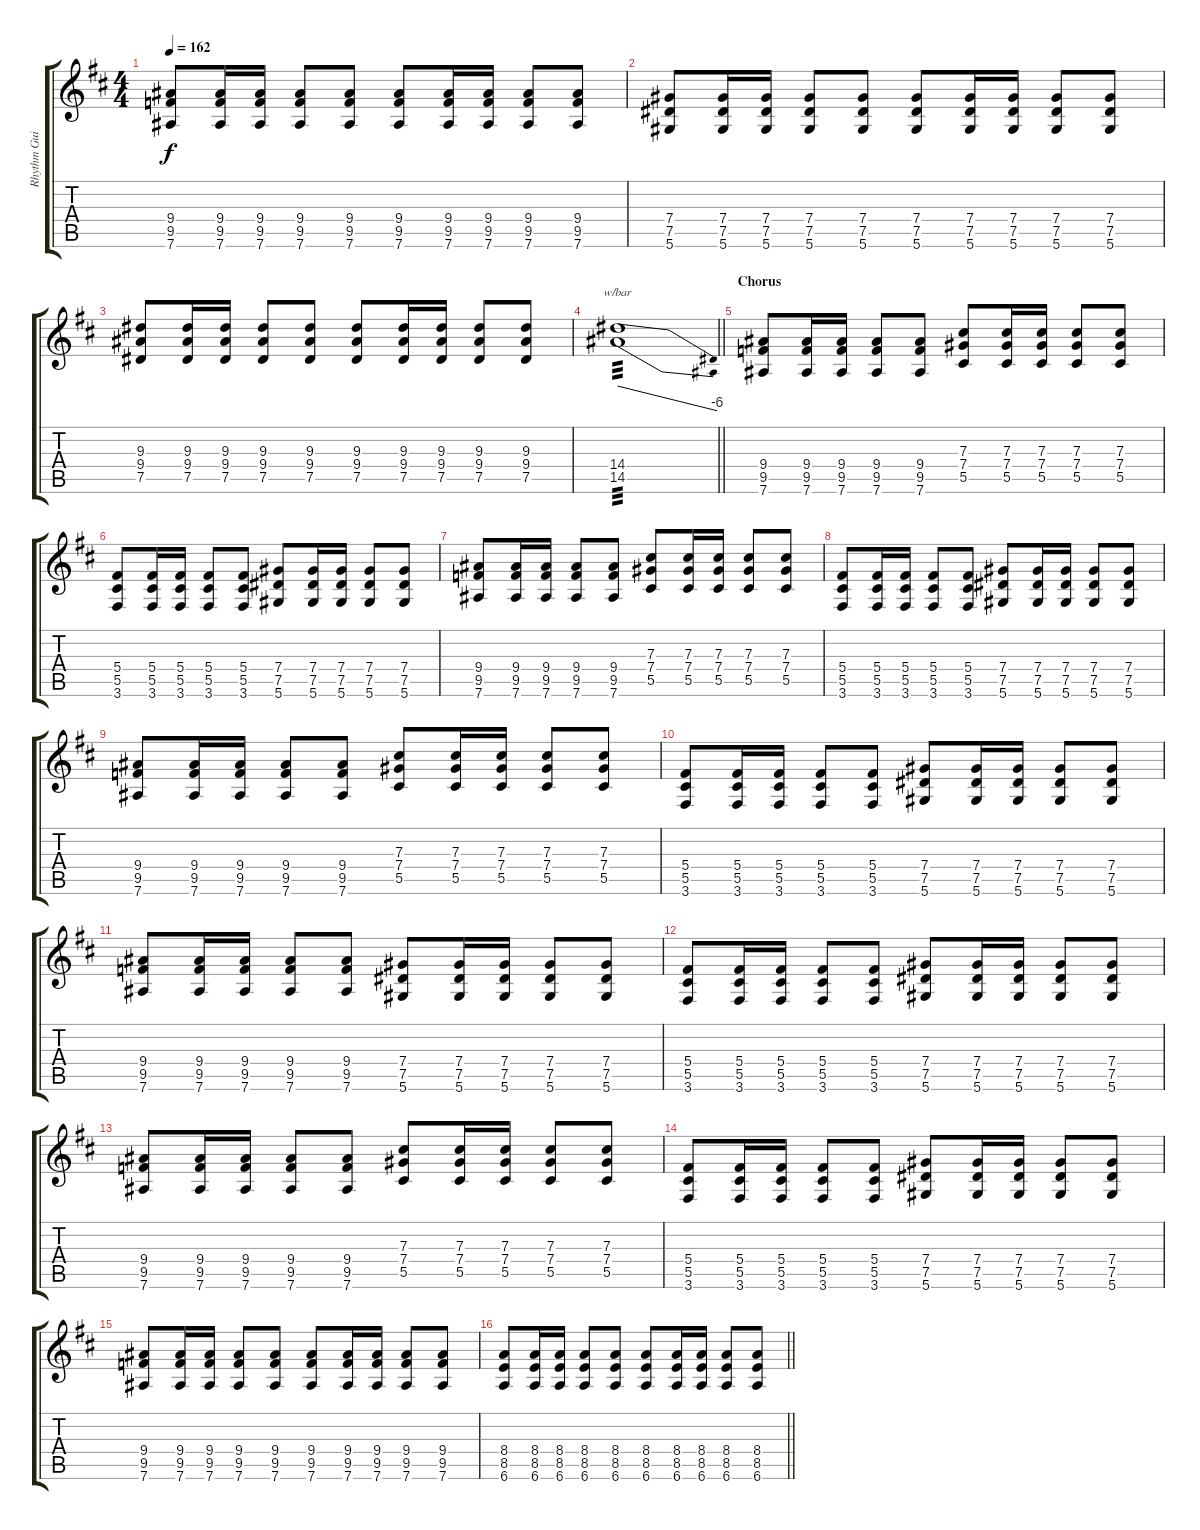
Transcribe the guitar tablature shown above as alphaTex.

\track ("Rhythm Guitar" "Rhythm Gui") {instrument distortionguitar}
\staff {score tabs}
\tuning (Eb4 Bb3 Gb3 Db3 Ab2 Eb2) {hide}
\ts (4 4)
\tempo 162
\clef g2
\ks d
(9.4 9.5 7.6).8{dy f} (9.4 9.5 7.6).16 (9.4 9.5 7.6).16 (9.4 9.5 7.6).8 (9.4 9.5 7.6).8 (9.4 9.5 7.6).8 (9.4 9.5 7.6).16 (9.4 9.5 7.6).16 (9.4 9.5 7.6).8 (9.4 9.5 7.6).8 |
(7.4 7.5 5.6).8 (7.4 7.5 5.6).16 (7.4 7.5 5.6).16 (7.4 7.5 5.6).8 (7.4 7.5 5.6).8 (7.4 7.5 5.6).8 (7.4 7.5 5.6).16 (7.4 7.5 5.6).16 (7.4 7.5 5.6).8 (7.4 7.5 5.6).8 |
(9.3 9.4 7.5).8 (9.3 9.4 7.5).16 (9.3 9.4 7.5).16 (9.3 9.4 7.5).8 (9.3 9.4 7.5).8 (9.3 9.4 7.5).8 (9.3 9.4 7.5).16 (9.3 9.4 7.5).16 (9.3 9.4 7.5).8 (9.3 9.4 7.5).8 |
\barLineRight lightlight
(14.4 14.5).1{tbe (dive default 0 0 60 -24) tp 3} |
\section ("" "Chorus")
(9.4 9.5 7.6).8 (9.4 9.5 7.6).16 (9.4 9.5 7.6).16 (9.4 9.5 7.6).8 (9.4 9.5 7.6).8 (7.3 7.4 5.5).8 (7.3 7.4 5.5).16 (7.3 7.4 5.5).16 (7.3 7.4 5.5).8 (7.3 7.4 5.5).8 |
(5.4 5.5 3.6).8 (5.4 5.5 3.6).16 (5.4 5.5 3.6).16 (5.4 5.5 3.6).8 (5.4 5.5 3.6).8 (7.4 7.5 5.6).8 (7.4 7.5 5.6).16 (7.4 7.5 5.6).16 (7.4 7.5 5.6).8 (7.4 7.5 5.6).8 |
(9.4 9.5 7.6).8 (9.4 9.5 7.6).16 (9.4 9.5 7.6).16 (9.4 9.5 7.6).8 (9.4 9.5 7.6).8 (7.3 7.4 5.5).8 (7.3 7.4 5.5).16 (7.3 7.4 5.5).16 (7.3 7.4 5.5).8 (7.3 7.4 5.5).8 |
(5.4 5.5 3.6).8 (5.4 5.5 3.6).16 (5.4 5.5 3.6).16 (5.4 5.5 3.6).8 (5.4 5.5 3.6).8 (7.4 7.5 5.6).8 (7.4 7.5 5.6).16 (7.4 7.5 5.6).16 (7.4 7.5 5.6).8 (7.4 7.5 5.6).8 |
(9.4 9.5 7.6).8 (9.4 9.5 7.6).16 (9.4 9.5 7.6).16 (9.4 9.5 7.6).8 (9.4 9.5 7.6).8 (7.3 7.4 5.5).8 (7.3 7.4 5.5).16 (7.3 7.4 5.5).16 (7.3 7.4 5.5).8 (7.3 7.4 5.5).8 |
(5.4 5.5 3.6).8 (5.4 5.5 3.6).16 (5.4 5.5 3.6).16 (5.4 5.5 3.6).8 (5.4 5.5 3.6).8 (7.4 7.5 5.6).8 (7.4 7.5 5.6).16 (7.4 7.5 5.6).16 (7.4 7.5 5.6).8 (7.4 7.5 5.6).8 |
(9.4 9.5 7.6).8 (9.4 9.5 7.6).16 (9.4 9.5 7.6).16 (9.4 9.5 7.6).8 (9.4 9.5 7.6).8 (7.4 7.5 5.6).8 (7.4 7.5 5.6).16 (7.4 7.5 5.6).16 (7.4 7.5 5.6).8 (7.4 7.5 5.6).8 |
(5.4 5.5 3.6).8 (5.4 5.5 3.6).16 (5.4 5.5 3.6).16 (5.4 5.5 3.6).8 (5.4 5.5 3.6).8 (7.4 7.5 5.6).8 (7.4 7.5 5.6).16 (7.4 7.5 5.6).16 (7.4 7.5 5.6).8 (7.4 7.5 5.6).8 |
(9.4 9.5 7.6).8 (9.4 9.5 7.6).16 (9.4 9.5 7.6).16 (9.4 9.5 7.6).8 (9.4 9.5 7.6).8 (7.3 7.4 5.5).8 (7.3 7.4 5.5).16 (7.3 7.4 5.5).16 (7.3 7.4 5.5).8 (7.3 7.4 5.5).8 |
(5.4 5.5 3.6).8 (5.4 5.5 3.6).16 (5.4 5.5 3.6).16 (5.4 5.5 3.6).8 (5.4 5.5 3.6).8 (7.4 7.5 5.6).8 (7.4 7.5 5.6).16 (7.4 7.5 5.6).16 (7.4 7.5 5.6).8 (7.4 7.5 5.6).8 |
(9.4 9.5 7.6).8 (9.4 9.5 7.6).16 (9.4 9.5 7.6).16 (9.4 9.5 7.6).8 (9.4 9.5 7.6).8 (9.4 9.5 7.6).8 (9.4 9.5 7.6).16 (9.4 9.5 7.6).16 (9.4 9.5 7.6).8 (9.4 9.5 7.6).8 |
\barLineRight lightlight
(8.4 8.5 6.6).8 (8.4 8.5 6.6).16 (8.4 8.5 6.6).16 (8.4 8.5 6.6).8 (8.4 8.5 6.6).8 (8.4 8.5 6.6).8 (8.4 8.5 6.6).16 (8.4 8.5 6.6).16 (8.4 8.5 6.6).8 (8.4 8.5 6.6).8
